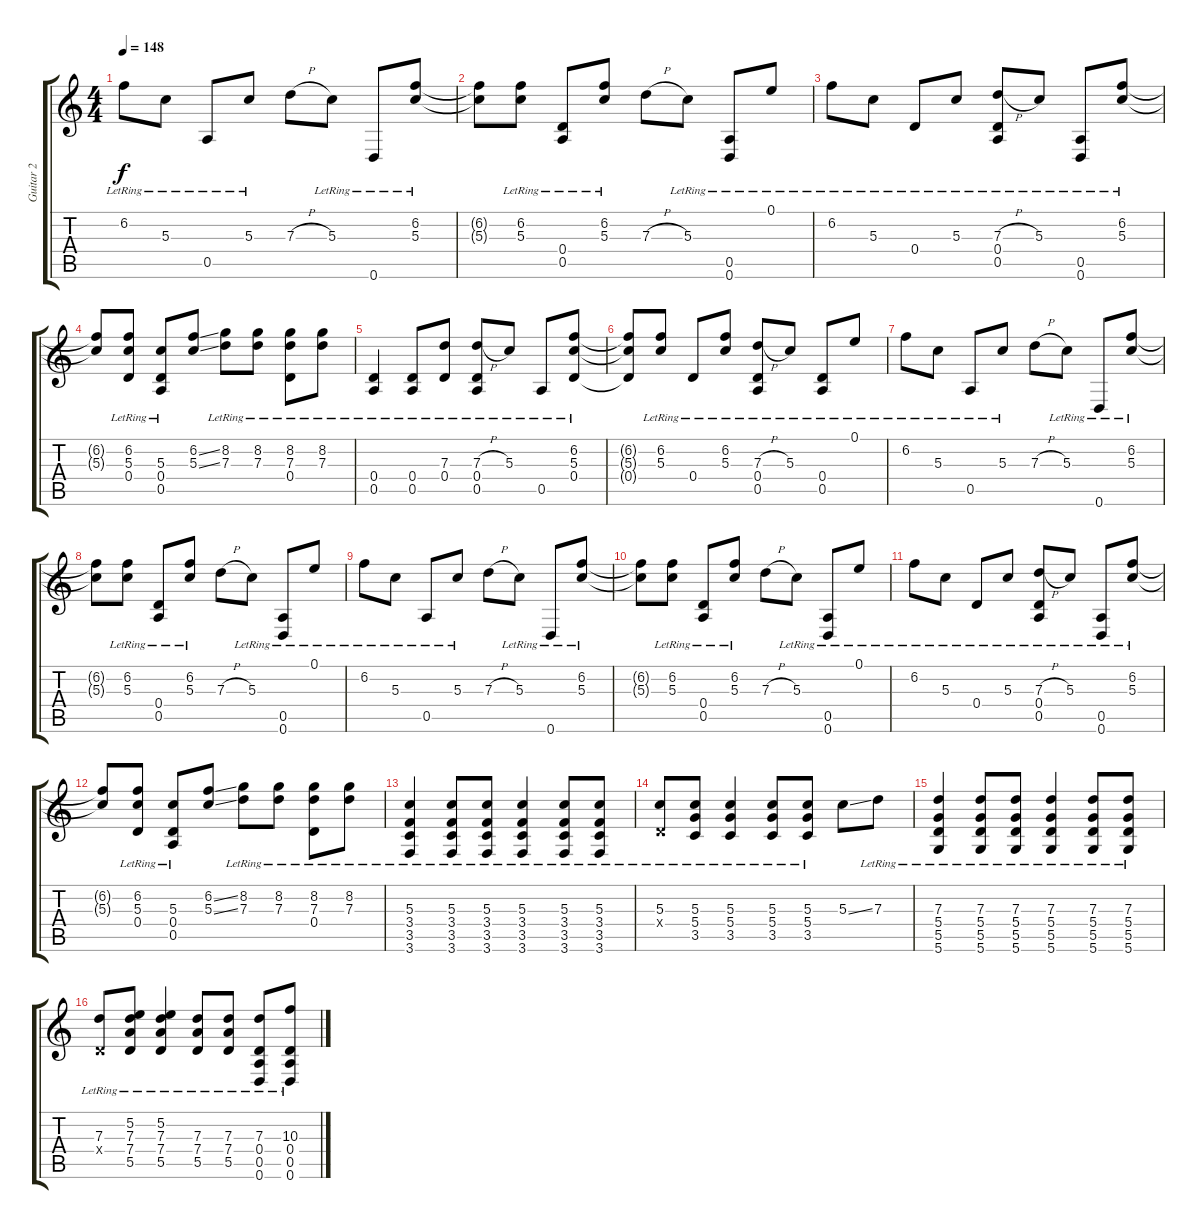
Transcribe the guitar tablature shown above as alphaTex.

\track ("Guitar 2" "Guitar 2") {instrument electricguitarclean}
\staff {score tabs}
\tuning (E4 B3 G3 D3 A2 D2) {hide}
\ts (4 4)
\tempo 148
\clef g2
\ks c
6.2{lr}.8{dy f} 5.3{lr}.8 0.5{lr}.8 5.3{lr}.8 7.3{h}.8 5.3{lr}.8 0.6{lr}.8 (6.2{lr} 5.3{lr}).8 |
(6.2{t} 5.3{t}).8 (6.2{lr} 5.3{lr}).8 (0.4{lr} 0.5{lr}).8 (6.2{lr} 5.3{lr}).8 7.3{h}.8 5.3{lr}.8 (0.5{lr} 0.6{lr}).8 0.1{lr}.8 |
6.2{lr}.8 5.3{lr}.8 0.4{lr}.8 5.3{lr}.8 (7.3{h} 0.4{lr} 0.5{lr}).8 5.3{lr}.8 (0.5{lr} 0.6{lr}).8 (6.2{lr} 5.3{lr}).8 |
(6.2{t} 5.3{t}).8 (6.2{lr} 5.3{lr} 0.4{lr}).8 (5.3{lr} 0.4{lr} 0.5{lr}).8 (6.2{ss} 5.3{ss}).8 (8.2{lr} 7.3{lr}).8 (8.2{lr} 7.3{lr}).8 (8.2{lr} 7.3{lr} 0.4{lr}).8 (8.2{lr} 7.3{lr}).8 |
(0.4{lr} 0.5{lr}).4 (0.4{lr} 0.5{lr}).8 (7.3{lr} 0.4{lr}).8 (7.3{h} 0.4{lr} 0.5{lr}).8 5.3{lr}.8 0.5{lr}.8 (6.2{lr} 5.3{lr} 0.4{lr}).8 |
(6.2{t} 5.3{t} 0.4{t}).8 (6.2{lr} 5.3{lr}).8 0.4{lr}.8 (6.2{lr} 5.3{lr}).8 (7.3{h} 0.4{lr} 0.5{lr}).8 5.3{lr}.8 (0.4{lr} 0.5{lr}).8 0.1{lr}.8 |
6.2{lr}.8 5.3{lr}.8 0.5{lr}.8 5.3{lr}.8 7.3{h}.8 5.3{lr}.8 0.6{lr}.8 (6.2{lr} 5.3{lr}).8 |
(6.2{t} 5.3{t}).8 (6.2{lr} 5.3{lr}).8 (0.4{lr} 0.5{lr}).8 (6.2{lr} 5.3{lr}).8 7.3{h}.8 5.3{lr}.8 (0.5{lr} 0.6{lr}).8 0.1{lr}.8 |
6.2{lr}.8 5.3{lr}.8 0.5{lr}.8 5.3{lr}.8 7.3{h}.8 5.3{lr}.8 0.6{lr}.8 (6.2{lr} 5.3{lr}).8 |
(6.2{t} 5.3{t}).8 (6.2{lr} 5.3{lr}).8 (0.4{lr} 0.5{lr}).8 (6.2{lr} 5.3{lr}).8 7.3{h}.8 5.3{lr}.8 (0.5{lr} 0.6{lr}).8 0.1{lr}.8 |
6.2{lr}.8 5.3{lr}.8 0.4{lr}.8 5.3{lr}.8 (7.3{h} 0.4{lr} 0.5{lr}).8 5.3{lr}.8 (0.5{lr} 0.6{lr}).8 (6.2{lr} 5.3{lr}).8 |
(6.2{t} 5.3{t}).8 (6.2{lr} 5.3{lr} 0.4{lr}).8 (5.3{lr} 0.4{lr} 0.5{lr}).8 (6.2{ss} 5.3{ss}).8 (8.2{lr} 7.3{lr}).8 (8.2{lr} 7.3{lr}).8 (8.2{lr} 7.3{lr} 0.4{lr}).8 (8.2{lr} 7.3{lr}).8 |
(5.3{lr} 3.4{lr} 3.5{lr} 3.6{lr}).4 (5.3{lr} 3.4{lr} 3.5{lr} 3.6{lr}).8 (5.3{lr} 3.4{lr} 3.5{lr} 3.6{lr}).8 (5.3{lr} 3.4{lr} 3.5{lr} 3.6{lr}).4 (5.3{lr} 3.4{lr} 3.5{lr} 3.6{lr}).8 (5.3{lr} 3.4{lr} 3.5{lr} 3.6{lr}).8 |
(5.3{lr} 0.4{x}).8 (5.3{lr} 5.4{lr} 3.5{lr}).8 (5.3{lr} 5.4{lr} 3.5{lr}).4 (5.3{lr} 5.4{lr} 3.5{lr}).8 (5.3{lr} 5.4{lr} 3.5{lr}).8 5.3{ss}.8 7.3{lr}.8 |
(7.3{lr} 5.4{lr} 5.5{lr} 5.6{lr}).4 (7.3{lr} 5.4{lr} 5.5{lr} 5.6{lr}).8 (7.3{lr} 5.4{lr} 5.5{lr} 5.6{lr}).8 (7.3{lr} 5.4{lr} 5.5{lr} 5.6{lr}).4 (7.3{lr} 5.4{lr} 5.5{lr} 5.6{lr}).8 (7.3{lr} 5.4{lr} 5.5{lr} 5.6{lr}).8 |
(7.3{lr} 0.4{x}).8 (5.2{lr} 7.3{lr} 7.4{lr} 5.5{lr}).8 (5.2{lr} 7.3{lr} 7.4{lr} 5.5{lr}).4 (7.3{lr} 7.4{lr} 5.5{lr}).8 (7.3{lr} 7.4{lr} 5.5{lr}).8 (7.3{lr} 0.4{lr} 0.5{lr} 0.6{lr}).8 (10.3{lr} 0.4{lr} 0.5{lr} 0.6{lr}).8
